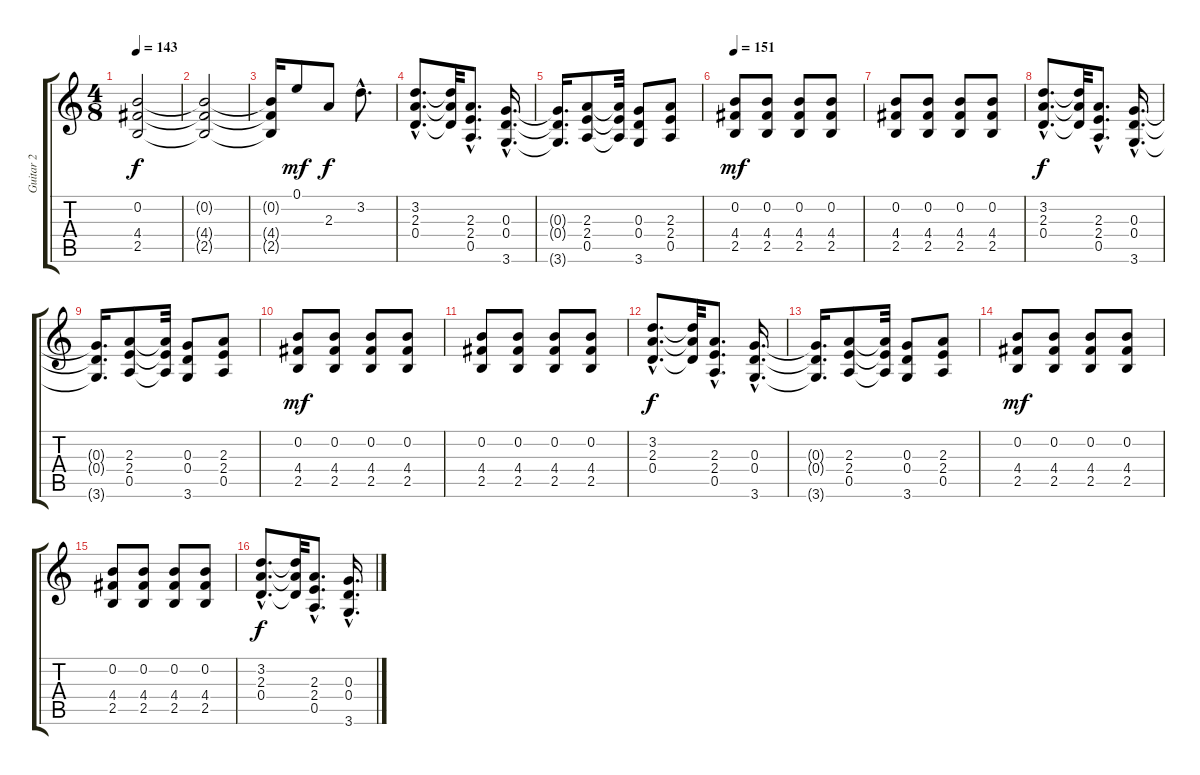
\track ("Guitar 2" "Guitar 2") {instrument overdrivenguitar}
\staff {score tabs}
\tuning (E4 B3 G3 D3 A2 E2) {hide}
\ts (4 8)
\tempo 143
\clef g2
\ks c
(0.2{t} 4.4{t} 2.5{t}).2{dy f} |
(0.2{t} 4.4{t} 2.5{t}).2 |
(0.2{t} 4.4{t} 2.5{t}).16 0.1.8{dy mf} 2.3.8{dy f} 3.2{hac}.8{d} |
(3.2{hac} 2.3{hac} 0.4{hac}).8{d} (3.2{t} 2.3{t} 0.4{t}).32 (2.3{hac} 2.4{hac} 0.5{hac}).8{d} (0.3{hac} 0.4{hac} 3.6{hac}).16{d} |
(0.3{t} 0.4{t} 3.6{t}).16{d} (2.3 2.4 0.5).8 (2.3{t} 2.4{t} 0.5{t}).32 (0.3 0.4 3.6).8 (2.3 2.4 0.5).8 |
\tempo 151
(0.2 4.4 2.5).8{dy mf} (0.2 4.4 2.5).8 (0.2 4.4 2.5).8 (0.2 4.4 2.5).8 |
(0.2 4.4 2.5).8 (0.2 4.4 2.5).8 (0.2 4.4 2.5).8 (0.2 4.4 2.5).8 |
(3.2{hac} 2.3{hac} 0.4{hac}).8{d dy f} (3.2{t} 2.3{t} 0.4{t}).32 (2.3{hac} 2.4{hac} 0.5{hac}).8{d} (0.3{hac} 0.4{hac} 3.6{hac}).16{d} |
(0.3{t} 0.4{t} 3.6{t}).16{d} (2.3 2.4 0.5).8 (2.3{t} 2.4{t} 0.5{t}).32 (0.3 0.4 3.6).8 (2.3 2.4 0.5).8 |
(0.2 4.4 2.5).8{dy mf} (0.2 4.4 2.5).8 (0.2 4.4 2.5).8 (0.2 4.4 2.5).8 |
(0.2 4.4 2.5).8 (0.2 4.4 2.5).8 (0.2 4.4 2.5).8 (0.2 4.4 2.5).8 |
(3.2{hac} 2.3{hac} 0.4{hac}).8{d dy f} (3.2{t} 2.3{t} 0.4{t}).32 (2.3{hac} 2.4{hac} 0.5{hac}).8{d} (0.3{hac} 0.4{hac} 3.6{hac}).16{d} |
(0.3{t} 0.4{t} 3.6{t}).16{d} (2.3 2.4 0.5).8 (2.3{t} 2.4{t} 0.5{t}).32 (0.3 0.4 3.6).8 (2.3 2.4 0.5).8 |
(0.2 4.4 2.5).8{dy mf} (0.2 4.4 2.5).8 (0.2 4.4 2.5).8 (0.2 4.4 2.5).8 |
(0.2 4.4 2.5).8 (0.2 4.4 2.5).8 (0.2 4.4 2.5).8 (0.2 4.4 2.5).8 |
(3.2{hac} 2.3{hac} 0.4{hac}).8{d dy f} (3.2{t} 2.3{t} 0.4{t}).32 (2.3{hac} 2.4{hac} 0.5{hac}).8{d} (0.3{hac} 0.4{hac} 3.6{hac}).16{d}
